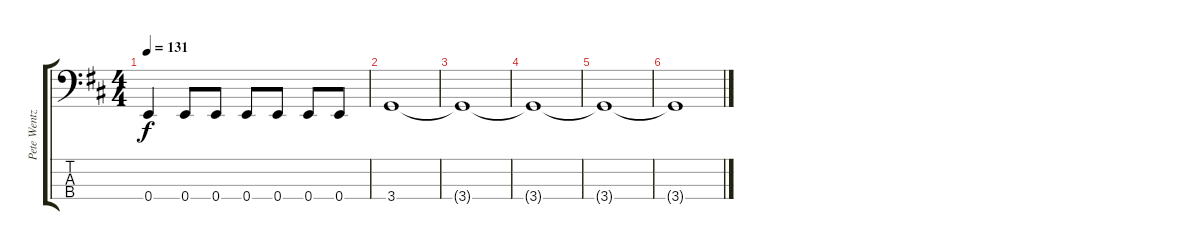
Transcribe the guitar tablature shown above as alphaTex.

\track ("Pete Wentz" "Pete Wentz") {instrument electricbasspick}
\staff {score tabs}
\tuning (G2 D2 A1 E1) {hide}
\ts (4 4)
\tempo 131
\clef f4
\ks d
0.4.4{dy f} 0.4.8 0.4.8 0.4.8 0.4.8 0.4.8 0.4.8 |
3.4.1 |
3.4{t}.1 |
3.4{t}.1 |
3.4{t}.1 |
3.4{t}.1
